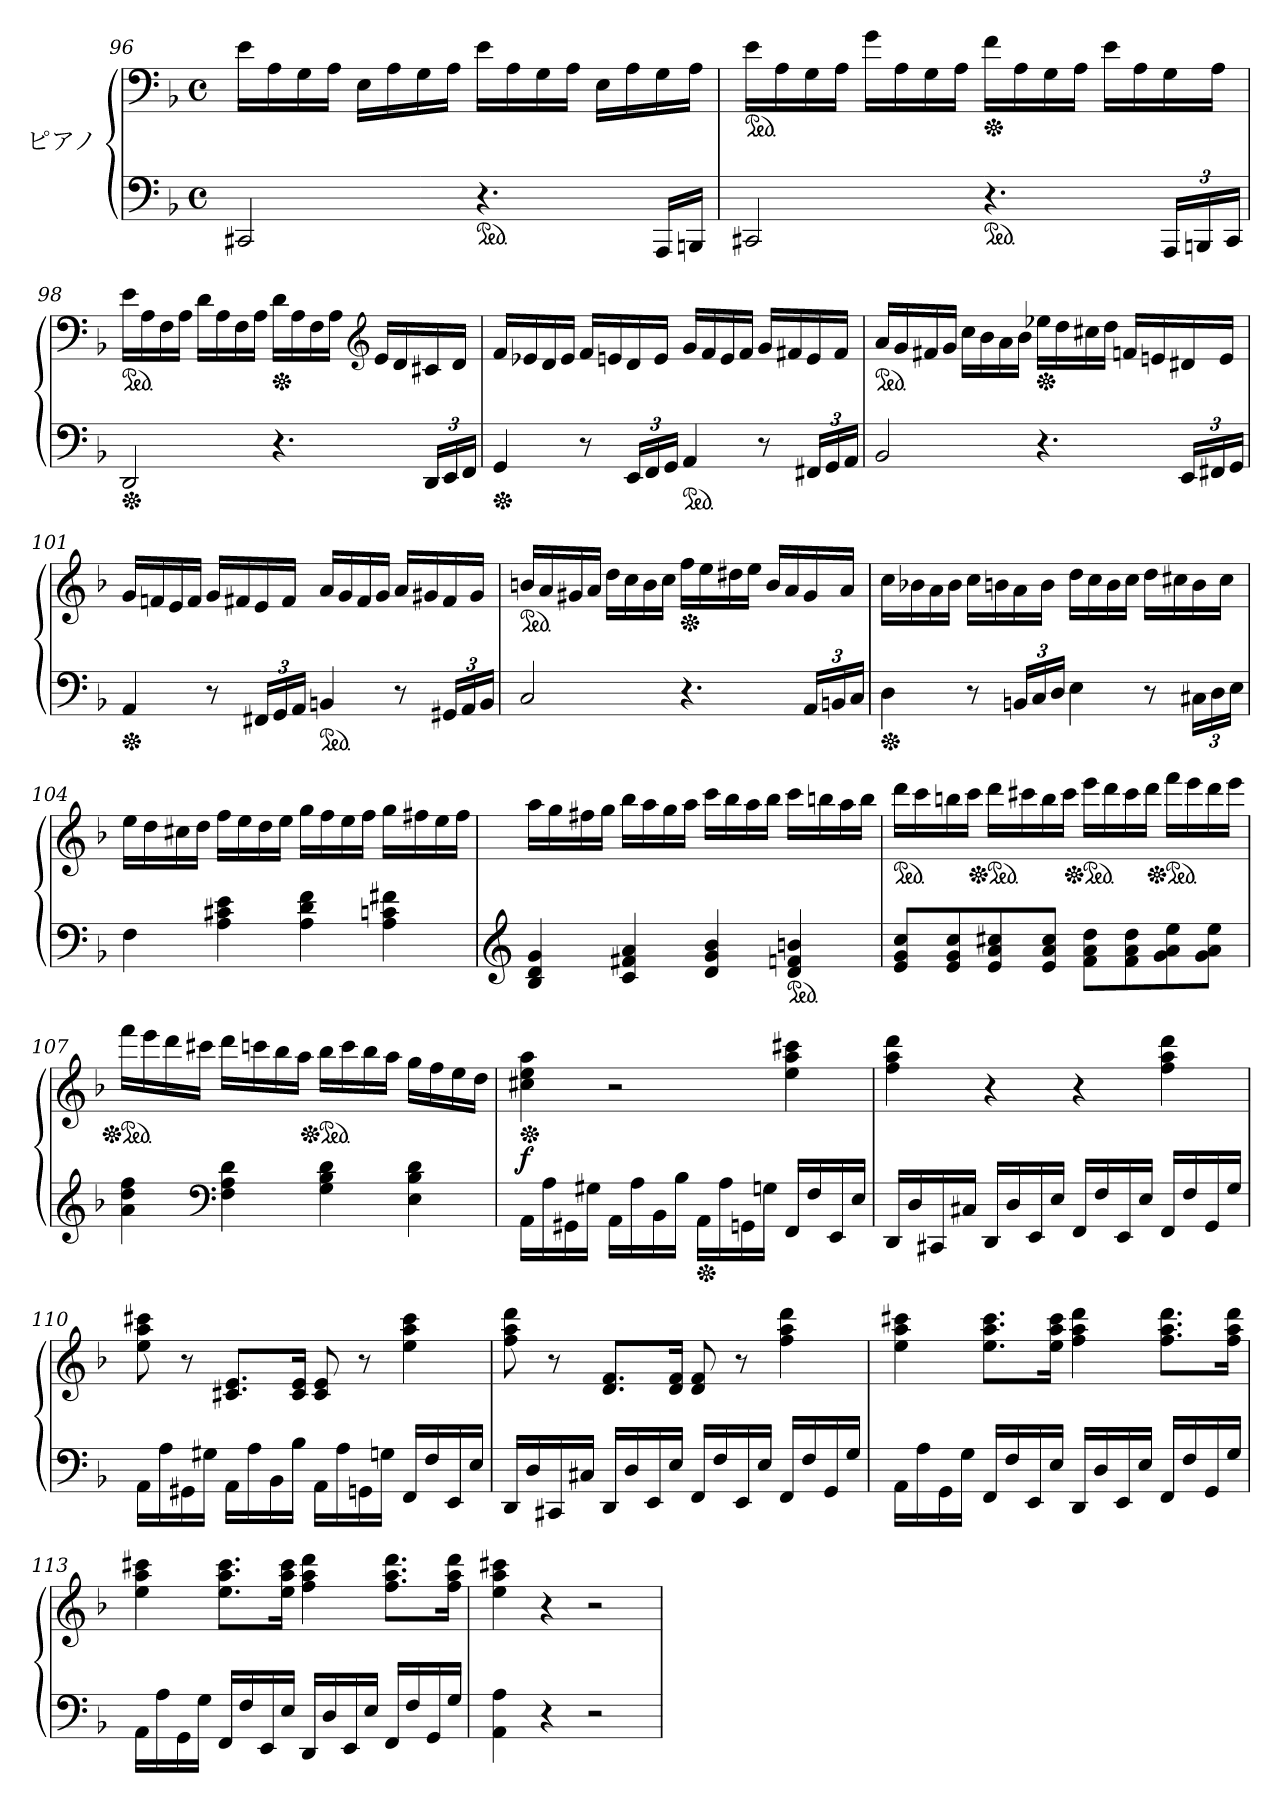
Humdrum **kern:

**kern	**kern	**dynam
*part1	*part1	*part1
*staff2	*staff1	*staff1/2
*I"ピアノ	*	*
*clefF4	*clefF4	*
*k[b-]	*k[b-]	*
*M4/4	*M4/4	*
*met(c)	*met(c)	*
=96	=96	=96
2CC#X/	16e\LL	.
.	16A\	.
.	16G\	.
.	16A\JJ	.
.	16E\LL	.
.	16A\	.
.	16G\	.
.	16A\JJ	.
*ped	*	*
4.r	16e\LL	.
.	16A\	.
.	16G\	.
.	16A\JJ	.
.	16E\LL	.
.	16A\	.
16AAA/LL	16G\	.
16BBBn/JJ	16A\JJ	.
!!LO:LB:g=z
=97	=97	=97
*	*ped	*
2CC#X/	16e\LL	.
.	16A\	.
.	16G\	.
.	16A\JJ	.
.	16g\LL	.
.	16A\	.
.	16G\	.
.	16A\JJ	.
*ped	*	*
*	*Xped	*
4.r	16f\LL	.
.	16A\	.
.	16G\	.
.	16A\JJ	.
.	16e\LL	.
.	16A\	.
*Xbrackettup	*	*
24AAA/LL	16G\	.
24BBBn/	.	.
.	16A\JJ	.
24CC#/JJ	.	.
=98	=98	=98
*Xped	*	*
*	*ped	*
2DD/	16e\LL	.
.	16A\	.
.	16F\	.
.	16A\JJ	.
.	16d\LL	.
.	16A\	.
.	16F\	.
.	16A\JJ	.
*	*Xped	*
4.r	16d\LL	.
.	16A\	.
.	16F\	.
.	16A\JJ	.
*	*clefG2	*
.	16e/LL	.
.	16d/	.
24DD/LL	16c#X/	.
24EE/	.	.
.	16d/JJ	.
24FF/JJ	.	.
!!LO:PB:g=z
=99	=99	=99
*Xped	*	*
4GG/	16f/LL	.
.	16e-X/	.
.	16d/	.
.	16e-/JJ	.
8r	16f/LL	.
.	16en/	.
24EE/LL	16d/	.
24FF/	.	.
.	16e/JJ	.
24GG/JJ	.	.
*ped	*	*
4AA/	16g/LL	.
.	16f/	.
.	16e/	.
.	16f/JJ	.
8r	16g/LL	.
.	16f#X/	.
24FF#X/LL	16e/	.
24GG/	.	.
.	16f#/JJ	.
24AA/JJ	.	.
=100	=100	=100
*	*ped	*
2BB-/	16a/LL	.
.	16g/	.
.	16f#X/	.
.	16g/JJ	.
.	16cc\LL	.
.	16b-\	.
.	16a\	.
.	16b-\JJ	.
*	*Xped	*
4.r	16ee-X\LL	.
.	16dd\	.
.	16cc#X\	.
.	16dd\JJ	.
.	16fn/LL	.
.	16en/	.
24EE/LL	16d#X/	.
24FF#X/	.	.
.	16e/JJ	.
24GG/JJ	.	.
!!LO:LB:g=z
=101	=101	=101
*Xped	*	*
4AA/	16g/LL	.
.	16fn/	.
.	16e/	.
.	16f/JJ	.
8r	16g/LL	.
.	16f#X/	.
24FF#X/LL	16e/	.
24GG/	.	.
.	16f#/JJ	.
24AA/JJ	.	.
*ped	*	*
4BBn/	16a/LL	.
.	16g/	.
.	16f#/	.
.	16g/JJ	.
8r	16a/LL	.
.	16g#X/	.
24GG#X/LL	16f#/	.
24AA/	.	.
.	16g#/JJ	.
24BB/JJ	.	.
=102	=102	=102
*	*ped	*
2C/	16bn/LL	.
.	16a/	.
.	16g#X/	.
.	16a/JJ	.
.	16dd\LL	.
.	16cc\	.
.	16b\	.
.	16cc\JJ	.
*	*Xped	*
4.r	16ff\LL	.
.	16ee\	.
.	16dd#X\	.
.	16ee\JJ	.
.	16b/LL	.
.	16a/	.
24AA/LL	16g#/	.
24BBn/	.	.
.	16a/JJ	.
24C/JJ	.	.
!!LO:LB:g=z
=103	=103	=103
*Xped	*	*
4D\	16cc\LL	.
.	16b-X\	.
.	16a\	.
.	16b-\JJ	.
8r	16cc\LL	.
.	16bn\	.
24BBn/LL	16a\	.
24C/	.	.
.	16b\JJ	.
24D/JJ	.	.
4E\	16dd\LL	.
.	16cc\	.
.	16b\	.
.	16cc\JJ	.
8r	16dd\LL	.
.	16cc#X\	.
24C#X\LL	16b\	.
24D\	.	.
.	16cc#\JJ	.
24E\JJ	.	.
=104	=104	=104
4F\	16ee\LL	.
.	16dd\	.
.	16cc#X\	.
.	16dd\JJ	.
4A\ 4c#X\ 4e\	16ff\LL	.
.	16ee\	.
.	16dd\	.
.	16ee\JJ	.
4A\ 4d\ 4f\	16gg\LL	.
.	16ff\	.
.	16ee\	.
.	16ff\JJ	.
4A\ 4cn\ 4f#X\	16gg\LL	.
.	16ff#X\	.
.	16ee\	.
.	16ff#\JJ	.
!!LO:LB:g=z
=105	=105	=105
*clefG2	*	*
4B-/ 4d/ 4g/	16aa\LL	.
.	16gg\	.
.	16ff#X\	.
.	16gg\JJ	.
4c/ 4f#X/ 4a/	16bb-\LL	.
.	16aa\	.
.	16gg\	.
.	16aa\JJ	.
4d/ 4g/ 4b-/	16ccc\LL	.
.	16bb-\	.
.	16aa\	.
.	16bb-\JJ	.
*ped	*	*
4d/ 4fn/ 4bn/	16ccc\LL	.
.	16bbn\	.
.	16aa\	.
.	16bb\JJ	.
=106	=106	=106
*	*ped	*
8e/ 8g/ 8cc/L	16ddd\LL	.
.	16ccc\	.
8e/ 8g/ 8cc/	16bbn\	.
.	16ccc\JJ	.
*	*Xped	*
*	*ped	*
8e/ 8a/ 8cc#X/	16ddd\LL	.
.	16ccc#X\	.
8e/ 8a/ 8cc#/J	16bb\	.
.	16ccc#\JJ	.
*	*Xped	*
*	*ped	*
8f\ 8a\ 8dd\L	16eee\LL	.
.	16ddd\	.
8f\ 8a\ 8dd\	16ccc#\	.
.	16ddd\JJ	.
*	*Xped	*
*	*ped	*
8g\ 8a\ 8ee\	16fff\LL	.
.	16eee\	.
8g\ 8a\ 8ee\J	16ddd\	.
.	16eee\JJ	.
!!LO:LB:g=z
=107	=107	=107
*	*Xped	*
*	*ped	*
4a\ 4dd\ 4ff\	16fff\LL	.
.	16eee\	.
.	16ddd\	.
.	16ccc#X\JJ	.
*clefF4	*	*
4F\ 4A\ 4d\	16ddd\LL	.
.	16cccn\	.
.	16bb-\	.
.	16aa\JJ	.
*	*Xped	*
*	*ped	*
4G\ 4B-\ 4d\	16bb-\LL	.
.	16ccc\	.
.	16bb-\	.
.	16aa\JJ	.
4E\ 4B-\ 4d\	16gg\LL	.
.	16ff\	.
.	16ee\	.
.	16dd\JJ	.
=108	=108	=108
*	*Xped	*
!	!	!LO:DY:a=2
16AA\LL	4cc#X\ 4ee\ 4aa\	f
16A\	.	.
16GG#X\	.	.
16G#X\JJ	.	.
16AA\LL	2r	.
16A\	.	.
16BB-\	.	.
16B-\JJ	.	.
*Xped	*	*
16AA\LL	.	.
16A\	.	.
16GGn\	.	.
16Gn\JJ	.	.
16FF/LL	4ee\ 4aa\ 4ccc#X\	.
16F/	.	.
16EE/	.	.
16E/JJ	.	.
!!LO:PB:g=z
=109	=109	=109
16DD/LL	4ff\ 4aa\ 4ddd\	.
16D/	.	.
16CC#X/	.	.
16C#X/JJ	.	.
16DD/LL	4r	.
16D/	.	.
16EE/	.	.
16E/JJ	.	.
16FF/LL	4r	.
16F/	.	.
16EE/	.	.
16E/JJ	.	.
16FF/LL	4ff\ 4aa\ 4ddd\	.
16F/	.	.
16GG/	.	.
16G/JJ	.	.
=110	=110	=110
16AA\LL	8ee\ 8aa\ 8ccc#X\	.
16A\	.	.
16GG#X\	8r	.
16G#X\JJ	.	.
16AA\LL	8.c#X/ 8.e/L	.
16A\	.	.
16BB-\	.	.
16B-\JJ	16c#/ 16e/Jk	.
16AA\LL	8c#/ 8e/	.
16A\	.	.
16GGn\	8r	.
16Gn\JJ	.	.
16FF/LL	4ee\ 4aa\ 4ccc#\	.
16F/	.	.
16EE/	.	.
16E/JJ	.	.
!!LO:LB:g=z
=111	=111	=111
16DD/LL	8ff\ 8aa\ 8ddd\	.
16D/	.	.
16CC#X/	8r	.
16C#X/JJ	.	.
16DD/LL	8.d/ 8.f/L	.
16D/	.	.
16EE/	.	.
16E/JJ	16d/ 16f/Jk	.
16FF/LL	8d/ 8f/	.
16F/	.	.
16EE/	8r	.
16E/JJ	.	.
16FF/LL	4ff\ 4aa\ 4ddd\	.
16F/	.	.
16GG/	.	.
16G/JJ	.	.
=112	=112	=112
16AA\LL	4ee\ 4aa\ 4ccc#X\	.
16A\	.	.
16GG\	.	.
16G\JJ	.	.
16FF/LL	8.ee\ 8.aa\ 8.ccc#\L	.
16F/	.	.
16EE/	.	.
16E/JJ	16ee\ 16aa\ 16ccc#\Jk	.
16DD/LL	4ff\ 4aa\ 4ddd\	.
16D/	.	.
16EE/	.	.
16E/JJ	.	.
16FF/LL	8.ff\ 8.aa\ 8.ddd\L	.
16F/	.	.
16GG/	.	.
16G/JJ	16ff\ 16aa\ 16ddd\Jk	.
!!LO:LB:g=z
=113	=113	=113
16AA\LL	4ee\ 4aa\ 4ccc#X\	.
16A\	.	.
16GG\	.	.
16G\JJ	.	.
16FF/LL	8.ee\ 8.aa\ 8.ccc#\L	.
16F/	.	.
16EE/	.	.
16E/JJ	16ee\ 16aa\ 16ccc#\Jk	.
16DD/LL	4ff\ 4aa\ 4ddd\	.
16D/	.	.
16EE/	.	.
16E/JJ	.	.
16FF/LL	8.ff\ 8.aa\ 8.ddd\L	.
16F/	.	.
16GG/	.	.
16G/JJ	16ff\ 16aa\ 16ddd\Jk	.
=114	=114	=114
4AA\ 4A\	4ee\ 4aa\ 4ccc#X\	.
4r	4r	.
2r	2r	.
=	=	=
*-	*-	*-
